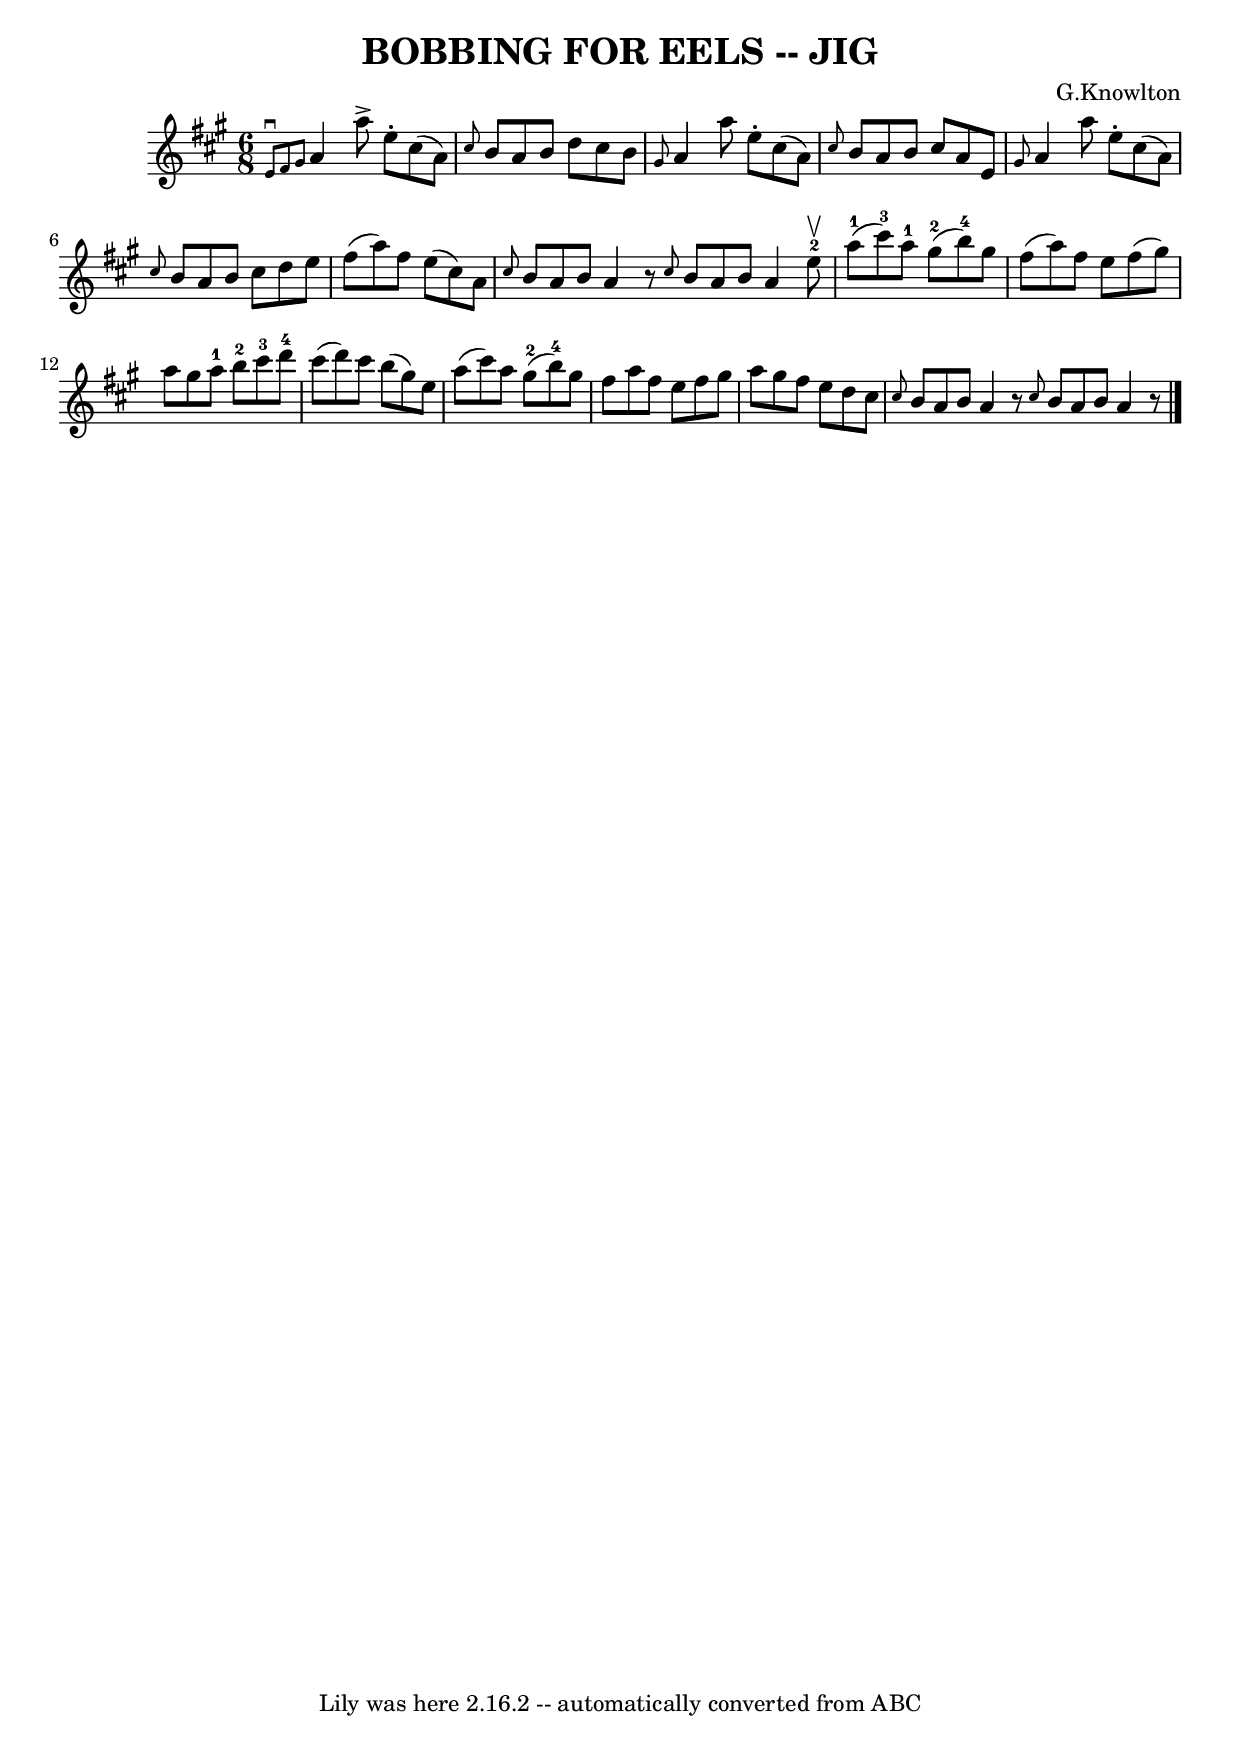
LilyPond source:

\version "2.7.40"
\include "Mammoth.ily"
\header {
	%% book = "Ryan's Mammoth Collection of Fiddle Tunes"
	composer = "G.Knowlton"
	crossRefNumber = "1"
	footnotes = ""
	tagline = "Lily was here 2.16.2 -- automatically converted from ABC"
	title = "BOBBING FOR EELS -- JIG"
}
voicedefault =  {
\set Score.defaultBarType = "empty"

\time 6/8 \key a \major   \grace { e'8^\downbow fis'8 gis'8  } a'4   
 a''8^\accent e''8 -. cis''8 (a'8)   |
 \grace { cis''8  }  
 b'8 a'8 b'8 d''8 cis''8 b'8        |
 \grace { gis'8  
} a'4 a''8 e''8 -. cis''8 (a'8)   |
 \grace { cis''8  
} b'8 a'8 b'8 cis''8 a'8 e'8        |
   \grace {    
gis'8  } a'4 a''8 e''8 -. cis''8 (a'8)   |
 \grace {    
cis''8  } b'8 a'8 b'8 cis''8 d''8 e''8        |
   
fis''8 (a''8) fis''8 e''8 (cis''8) a'8    |
 \grace {  
 cis''8  } b'8 a'8 b'8 a'4    r8   \bar ":|" \grace { cis''8  }  
 b'8 a'8 b'8 a'4    \bar "|."     \bar "|:" e''8-2^\upbow       
|
 a''8-1(cis'''8-3) a''8-1 gis''8-2(b''8 
-4) gis''8    |
 fis''8 (a''8) fis''8 e''8 fis''8 (
 gis''8)       |
 a''8 gis''8 a''8-1 b''8-2   
cis'''8-3 d'''8-4   |
 cis'''8 (d'''8) cis'''8 b''8 
(gis''8) e''8        |
 a''8 (cis'''8) a''8 gis''8 
-2(b''8-4) gis''8    |
 fis''8 a''8 fis''8 e''8    
fis''8 gis''8        |
 a''8 gis''8 fis''8 e''8 d''8    
cis''8    |
 \grace { cis''8  } b'8 a'8 b'8 a'4    r8   
\bar ":|" \grace { cis''8  } b'8 a'8 b'8 a'4    r8   \bar "|."   
}

\score{
    <<

	\context Staff="default"
	{
	    \voicedefault 
	}

    >>
	\layout {
	}
	\midi {}
}
